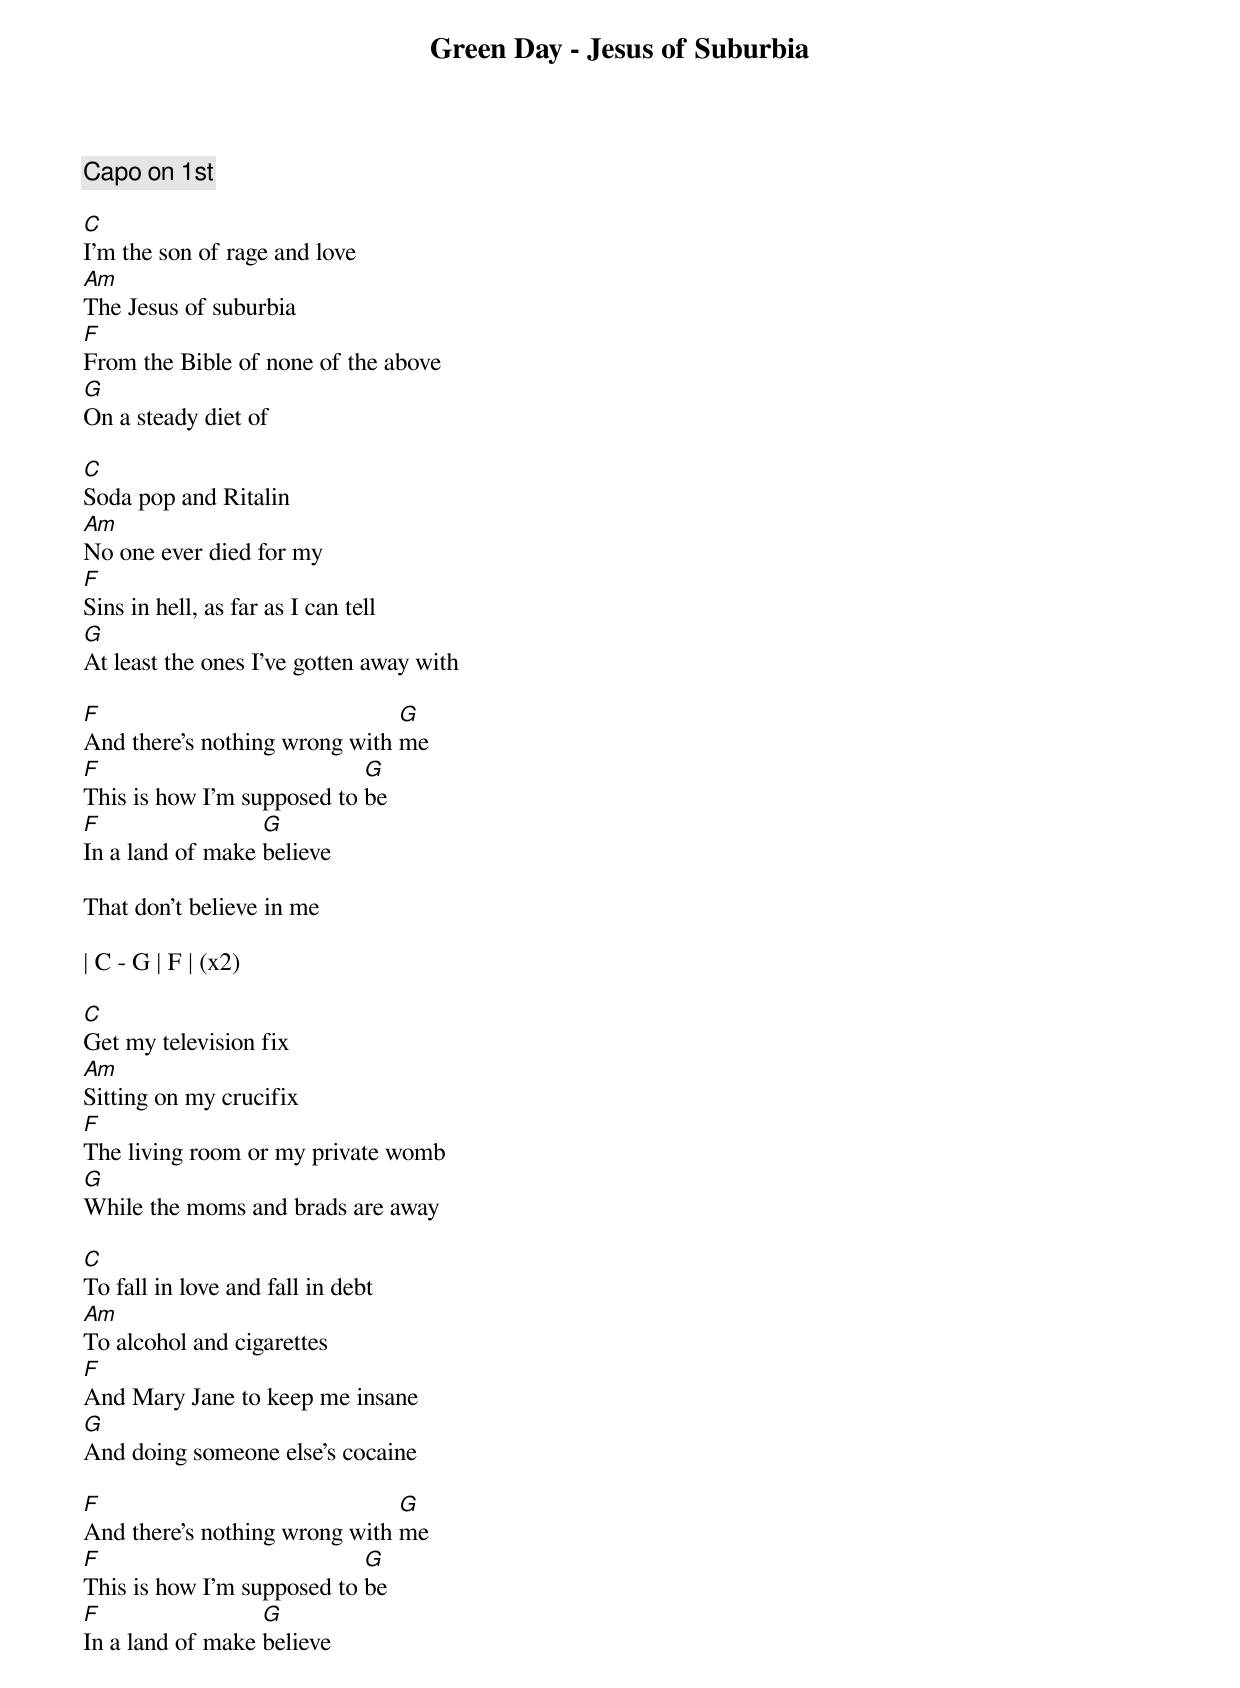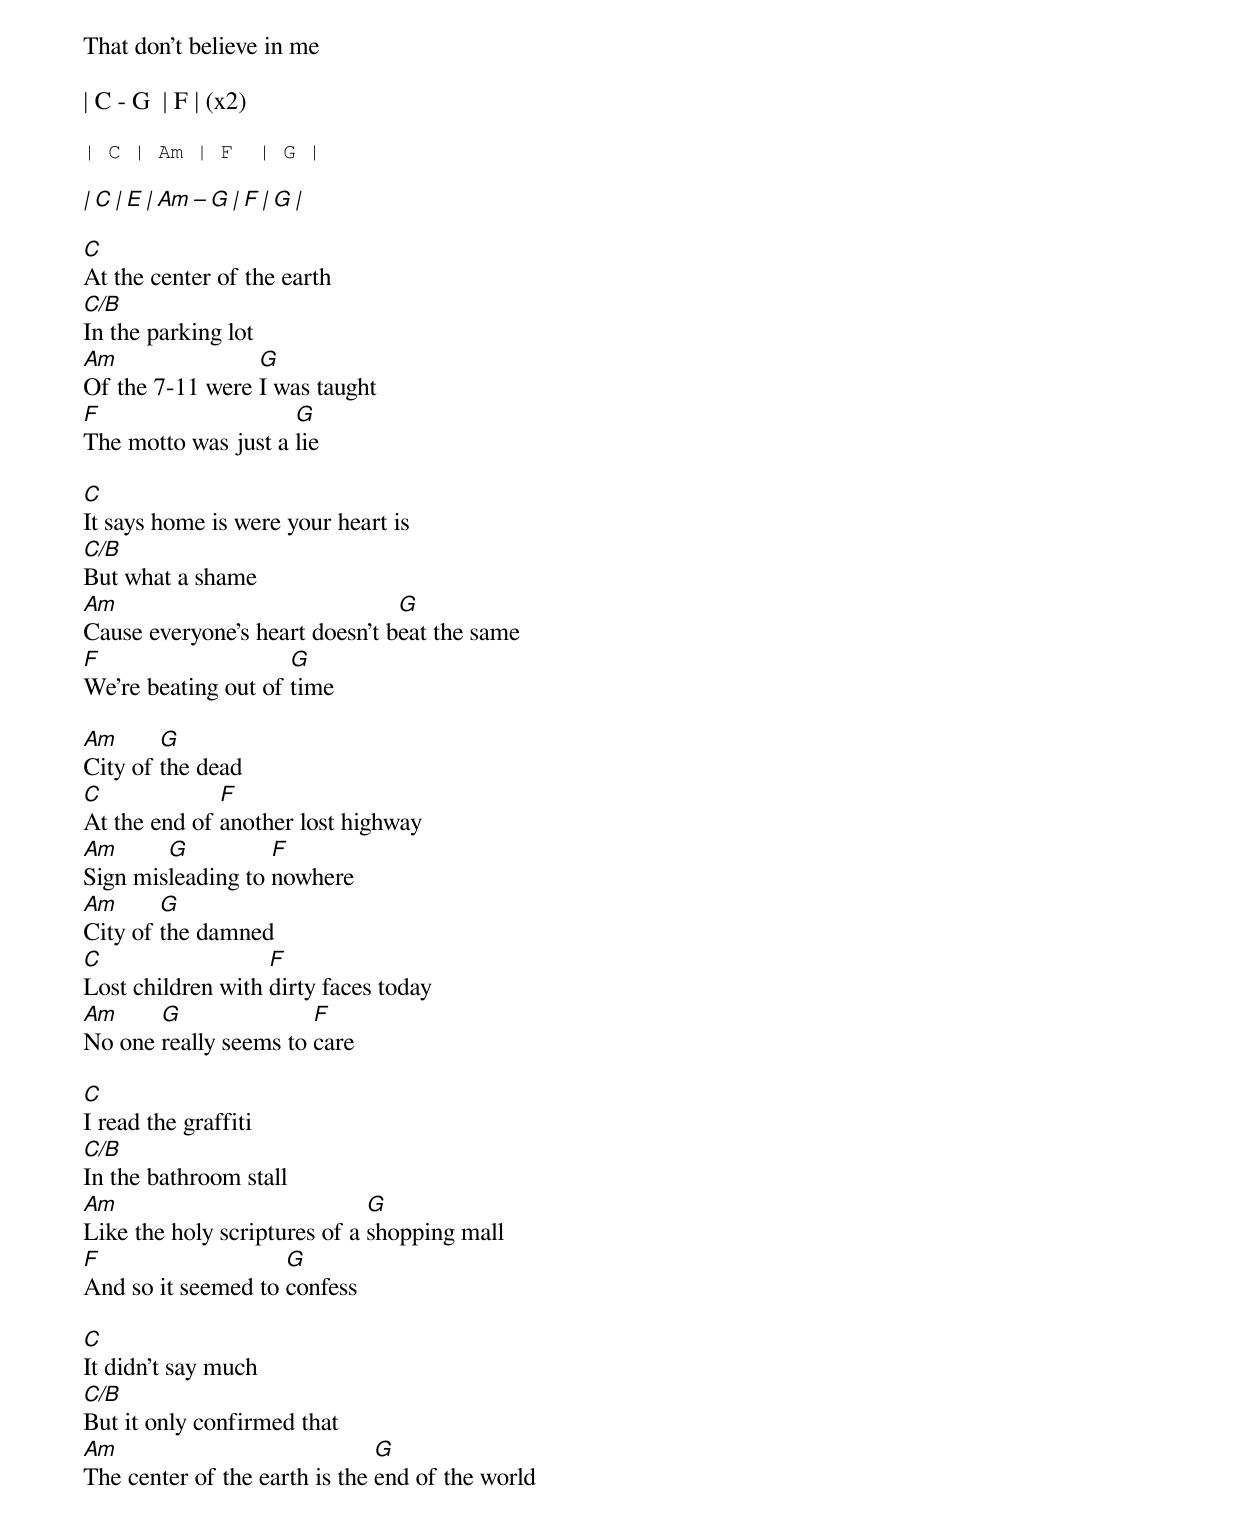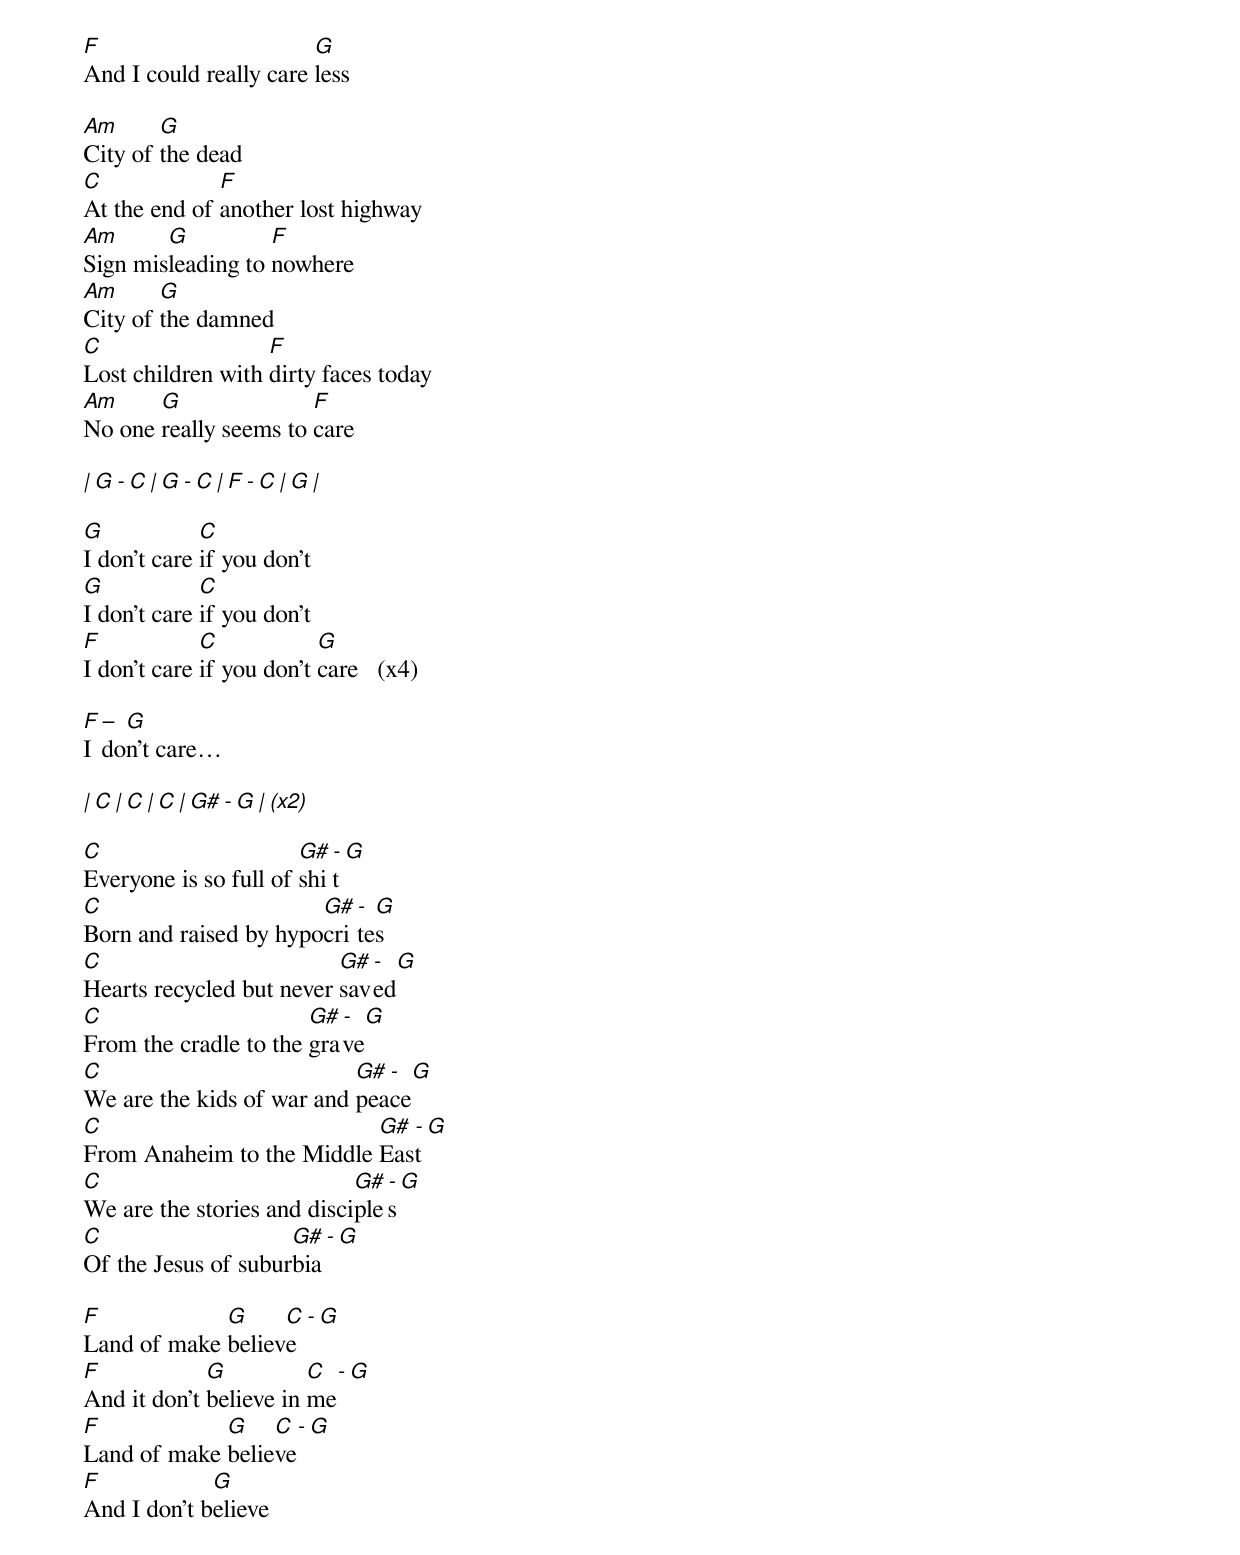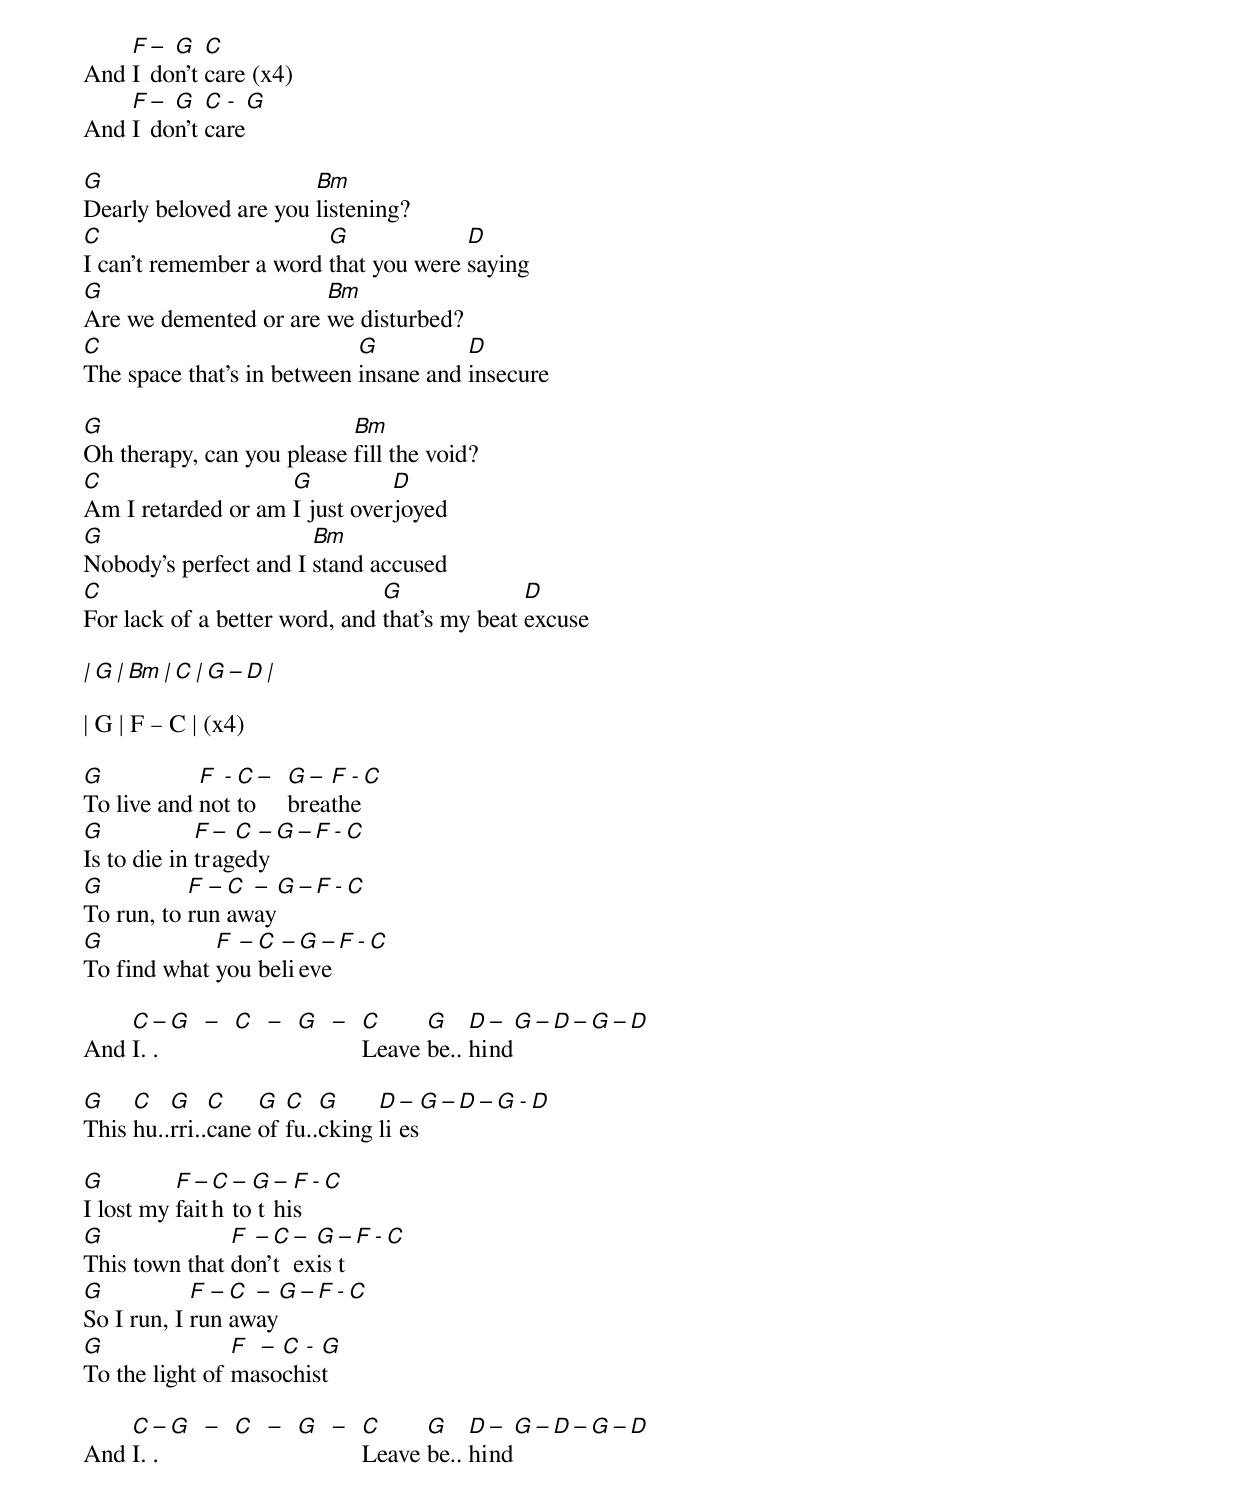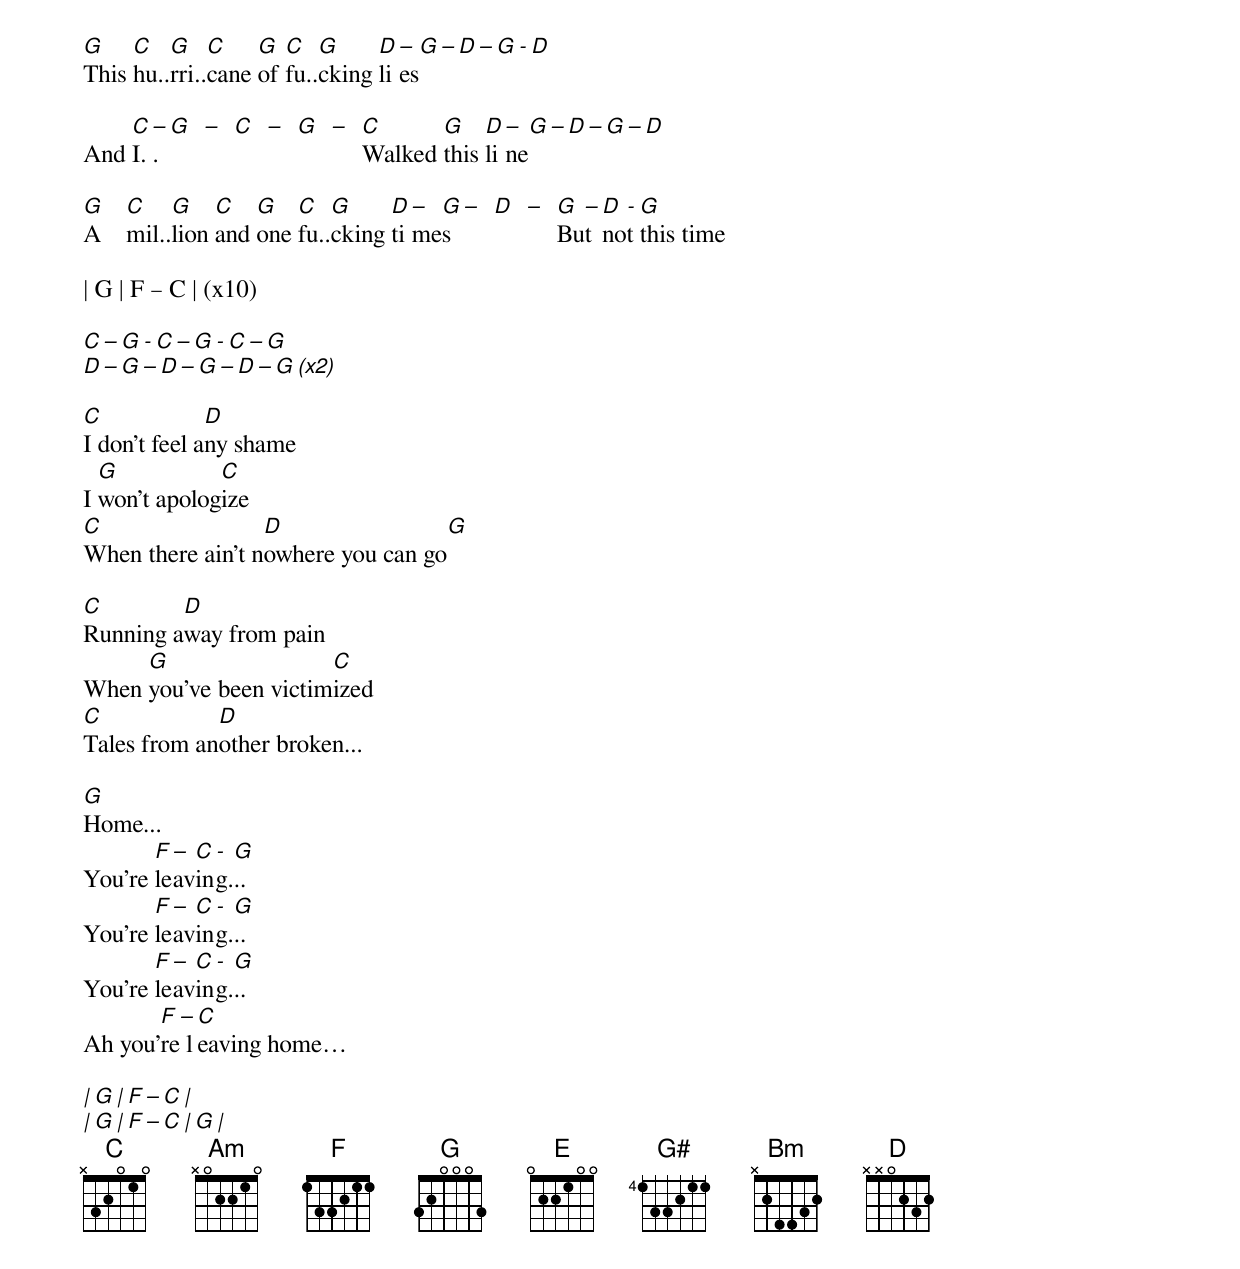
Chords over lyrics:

Green Day - Jesus of Suburbia

Capo on 1st

C
I'm the son of rage and love
Am
The Jesus of suburbia
F
From the Bible of none of the above
G
On a steady diet of

C
Soda pop and Ritalin
Am
No one ever died for my
F
Sins in hell, as far as I can tell
G
At least the ones I've gotten away with

F                              G
And there's nothing wrong with me
F                           G
This is how I'm supposed to be
F                 G
In a land of make believe

That don't believe in me

| C - G | F | (x2)

C
Get my television fix
Am
Sitting on my crucifix
F
The living room or my private womb
G
While the moms and brads are away

C
To fall in love and fall in debt
Am
To alcohol and cigarettes
F
And Mary Jane to keep me insane
G
And doing someone else's cocaine

F                              G
And there's nothing wrong with me
F                           G
This is how I'm supposed to be
F                 G
In a land of make believe

That don't believe in me

| C - G  | F | (x2)

| C | Am | F  | G |

| C | E  | Am – G | F | G |

C
At the center of the earth
C/B
In the parking lot
Am               G
Of the 7-11 were I was taught
F                    G
The motto was just a lie

C
It says home is were your heart is
C/B
But what a shame
Am				G
Cause everyone's heart doesn't beat the same
F                    G
We're beating out of time

Am      G
City of the dead
C             F
At the end of another lost highway
Am      G          F
Sign misleading to nowhere
Am      G
City of the damned
C                  F
Lost children with dirty faces today
Am     G               F
No one really seems to care

C
I read the graffiti
C/B
In the bathroom stall
Am                            G
Like the holy scriptures of a shopping mall
F                   G
And so it seemed to confess

C
It didn't say much
C/B
But it only confirmed that
Am                             G
The center of the earth is the end of the world
F                       G
And I could really care less

Am      G
City of the dead
C             F
At the end of another lost highway
Am      G          F
Sign misleading to nowhere
Am      G
City of the damned
C                  F
Lost children with dirty faces today
Am     G               F
No one really seems to care

| G - C | G - C | F - C | G |

G            C
I don't care if you don't
G            C
I don't care if you don't
F            C            G
I don't care if you don't care   (x4)

F – G
I don’t care…

| C | C | C | G# - G | (x2)

C                      G# - G
Everyone is so full of shit
C                      G# - G
Born and raised by hypocrites
C                         G# - G
Hearts recycled but never saved
C                      G# - G
From the cradle to the grave
C                          G# - G
We are the kids of war and peace
C                          G# - G
From Anaheim to the Middle East
C                           G# - G
We are the stories and disciples
C                    G# - G
Of the Jesus of suburbia

F            G     C - G
Land of make believe
F            G          C - G
And it don't believe in me
F            G    C - G
Land of make believe
F            G
And I don't believe

    F – G   C
And I don’t care (x4)
    F – G   C - G
And I don’t care

G                      Bm
Dearly beloved are you listening?
C                       G             D
I can’t remember a word that you were saying
G                      Bm
Are we demented or are we disturbed?
C                           G          D
The space that's in between insane and insecure

G                          Bm
Oh therapy, can you please fill the void?
C                   G          D
Am I retarded or am I just overjoyed
G                      Bm
Nobody's perfect and I stand accused
C                              G              D
For lack of a better word, and that's my beat excuse

| G | Bm | C | G – D |

| G | F – C | (x4)

G           F - C – G – F - C
To live and not to  breathe
G            F – C – G – F - C
Is to die in tragedy
G          F – C – G – F - C
To run, to run away
G            F – C – G – F - C
To find what you believe

    C – G – C – G – C     G    D – G – D – G – D
And I..             Leave be.. hind

G    C   G    C    G  C   G     D – G – D – G - D
This hu..rri..cane of fu..cking lies

G         F – C – G – F - C
I lost my faith to this
G              F – C – G – F - C
This town that don't exist
G           F – C – G – F - C
So I run, I run away
G               F – C - G
To the light of masochist

    C – G – C – G – C     G    D – G – D – G – D
And I..             Leave be.. hind

G    C   G    C    G  C   G     D – G – D – G - D
This hu..rri..cane of fu..cking lies

    C – G – C – G – C      G    D – G – D – G – D
And I..             Walked this line

G    C    G    C   G   C   G     D – G – D – G – D - G
A    mil..lion and one fu..cking times       But not this time

| G | F – C | (x10)

C – G - C – G - C – G
D – G – D – G – D – G  (x2)

C	      D
I don't feel any shame
  G	      C
I won’t apologize
C		  D		   G
When there ain't nowhere you can go

C	 D
Running away from pain
     G	               C
When you've been victimized
C	     D
Tales from another broken...

G
Home...
       F – C - G
You’re leaving...
       F – C - G
You’re leaving...
       F – C - G
You’re leaving...
       F – C
Ah you’re leaving home…

| G | F – C |
| G | F – C | G |
